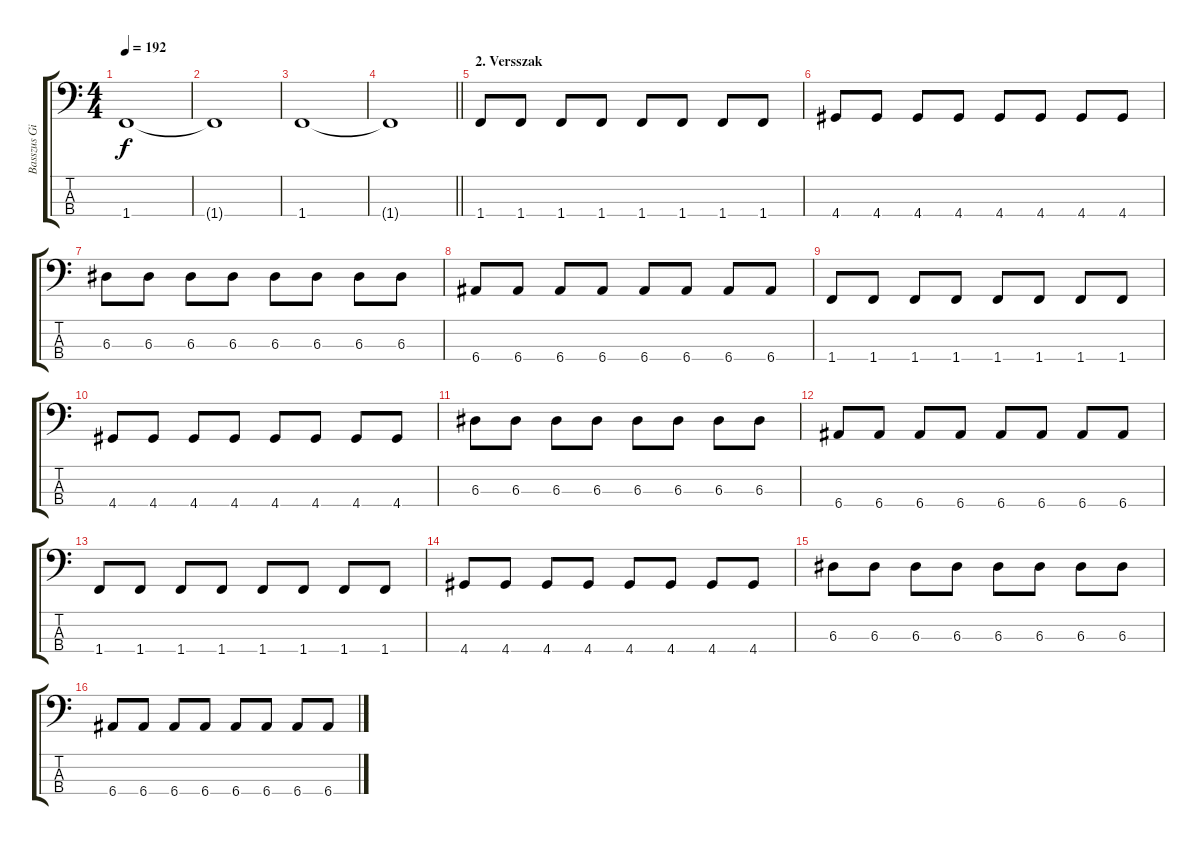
\track ("Basszus Gitár" "Basszus Gi") {instrument electricbasspick}
\staff {score tabs}
\tuning (G2 D2 A1 E1) {hide}
\ts (4 4)
\tempo 192
\clef f4
\ks c
1.4.1{dy f} |
1.4{t}.1 |
1.4.1 |
\barLineRight lightlight
1.4{t}.1 |
\section ("" "2. Versszak")
1.4.8 1.4.8 1.4.8 1.4.8 1.4.8 1.4.8 1.4.8 1.4.8 |
4.4.8 4.4.8 4.4.8 4.4.8 4.4.8 4.4.8 4.4.8 4.4.8 |
6.3.8 6.3.8 6.3.8 6.3.8 6.3.8 6.3.8 6.3.8 6.3.8 |
6.4.8 6.4.8 6.4.8 6.4.8 6.4.8 6.4.8 6.4.8 6.4.8 |
1.4.8 1.4.8 1.4.8 1.4.8 1.4.8 1.4.8 1.4.8 1.4.8 |
4.4.8 4.4.8 4.4.8 4.4.8 4.4.8 4.4.8 4.4.8 4.4.8 |
6.3.8 6.3.8 6.3.8 6.3.8 6.3.8 6.3.8 6.3.8 6.3.8 |
6.4.8 6.4.8 6.4.8 6.4.8 6.4.8 6.4.8 6.4.8 6.4.8 |
1.4.8 1.4.8 1.4.8 1.4.8 1.4.8 1.4.8 1.4.8 1.4.8 |
4.4.8 4.4.8 4.4.8 4.4.8 4.4.8 4.4.8 4.4.8 4.4.8 |
6.3.8 6.3.8 6.3.8 6.3.8 6.3.8 6.3.8 6.3.8 6.3.8 |
6.4.8 6.4.8 6.4.8 6.4.8 6.4.8 6.4.8 6.4.8 6.4.8
